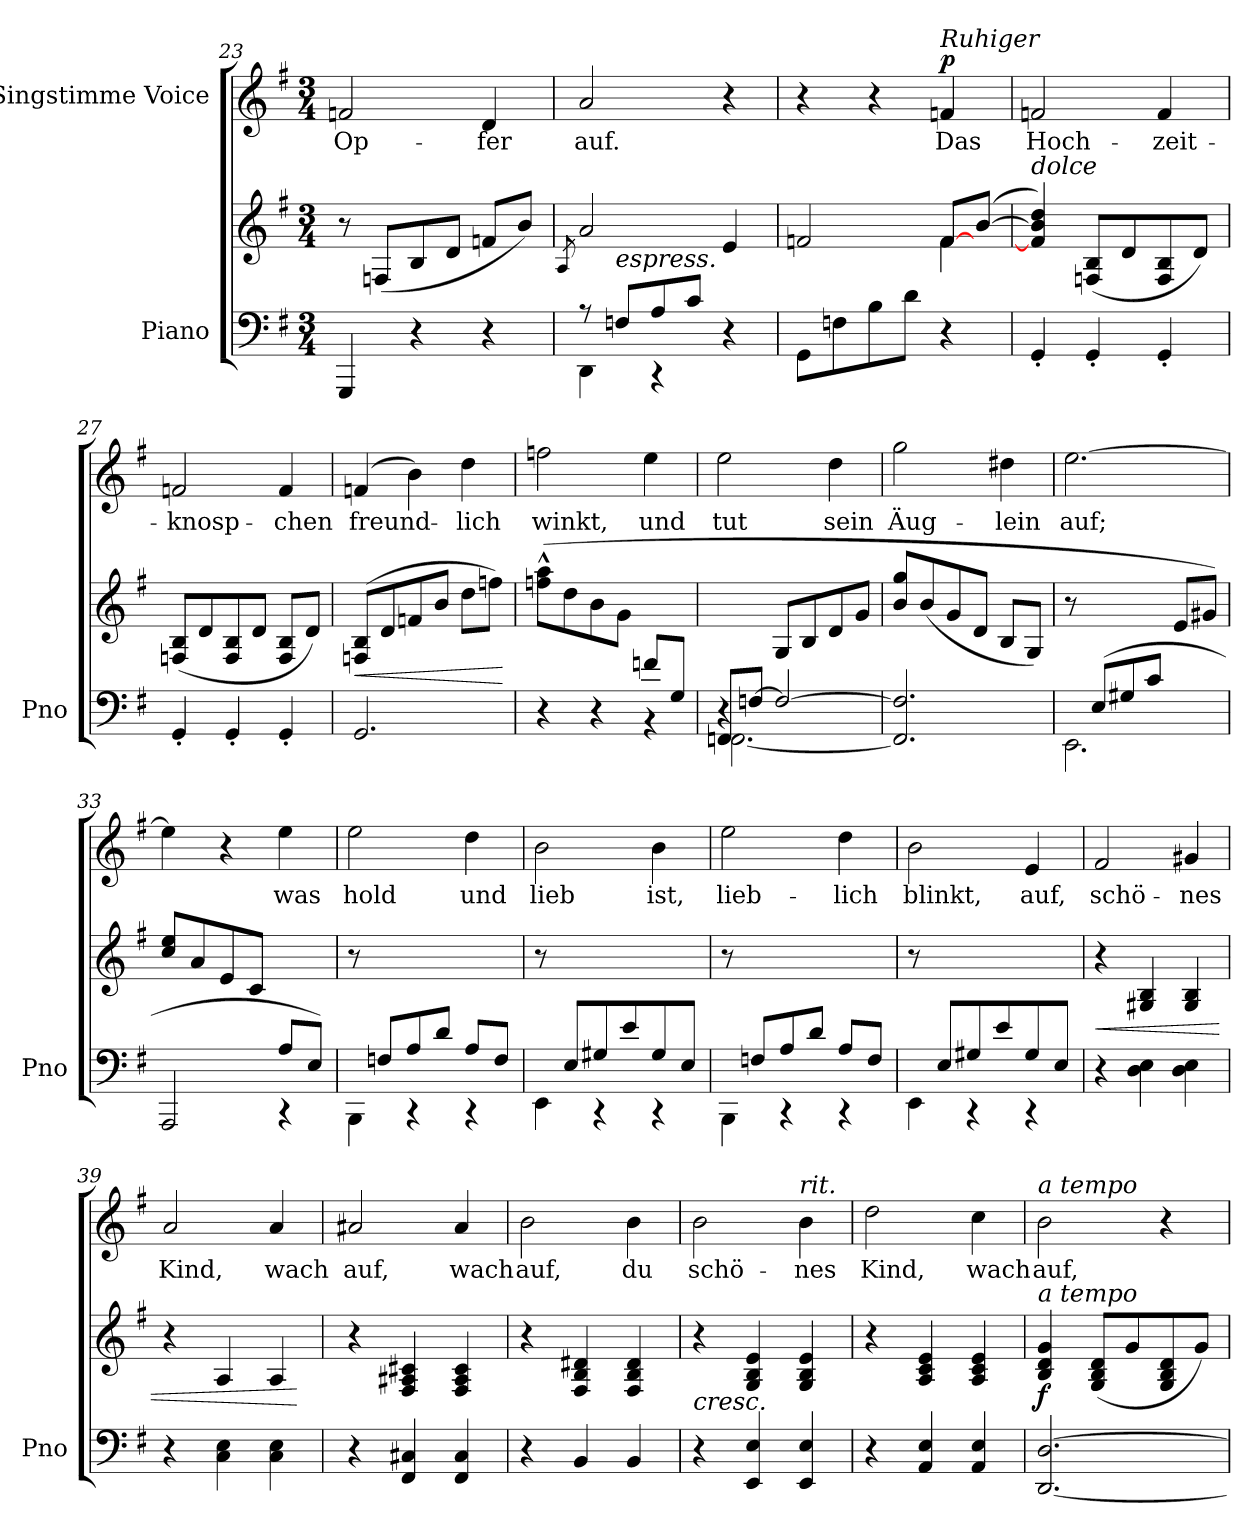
**kern	**kern	**dynam	**kern	**text	**dynam
*part2	*part2	*part2	*part1	*part1	*part1
*staff3	*staff2	*staff2/3	*staff1	*staff1	*staff1
*I"Piano	*	*	*I"Singstimme Voice	*	*
*I'Pno	*	*	*	*	*
*clefF4	*clefG2	*	*clefG2	*	*
*k[f#]	*k[f#]	*	*k[f#]	*	*
*M3/4	*M3/4	*	*M3/4	*	*
=23	=23	=23	=23	=23	=23
4GGG/	8r	.	2fn/	Op-	.
.	(8Fn/L	.	.	.	.
4r	8B/	.	.	.	.
.	8d/J	.	.	.	.
4r	8fn/L	.	4d/	-fer	.
.	8b/J)	.	.	.	.
=24	=24	=24	=24	=24	=24
.	8qA/	.	.	.	.
*^	*	*	*	*	*
8r	4DD\	2a/	.	2a/	auf.	.
!LO:TX:i:t=espress.	!	!	!	!	!	!
8Fn/L	.	.	.	.	.	.
8A/	4r	.	.	.	.	.
8c/J	.	.	.	.	.	.
4r	4ryy	4e/	.	4r	.	.
*v	*v	*	*	*	*	*
=25	=25	=25	=25	=25	=25
*	*^	*	*	*	*
8GG\L	2fn/	2ryy	.	4r	.	.
8Fn\	.	.	.	.	.	.
8B\	.	.	.	4r	.	.
8d\J	.	.	.	.	.	.
!	!	!	!	!LO:TX:i:t=Ruhiger	!	!
!	!	!	!	!	!	!LO:DY:a
4r	[<8f/L	4f\	.	4fn/	Das	p
.	(>[<8b/J	.	.	.	.	.
*	*v	*v	*	*	*	*
=26	=26	=26	=26	=26	=26
!	!LO:TX:i:t=dolce	!	!	!	!
4GG'/	4f/] 4b/] 4dd/)	.	2fn/	Hoch-	.
4GG'/	(8Fn/ 8B/L	.	.	.	.
.	8d/	.	.	.	.
4GG'/	8F/ 8B/	.	4f/	-zeit-	.
.	8d/J)	.	.	.	.
=27	=27	=27	=27	=27	=27
4GG'/	(8Fn/ 8B/L	.	2fn/	-knosp-	.
.	8d/	.	.	.	.
4GG'/	8F/ 8B/	.	.	.	.
.	8d/J	.	.	.	.
4GG'/	8F/ 8B/L	.	4f/	-chen	.
.	8d/J)	.	.	.	.
=28	=28	=28	=28	=28	=28
!	!	!LO:HP:b	!	!	!
2.GG/	(8Fn/ 8B/L	<	(4fn/	freund-	.
.	8d/	.	.	.	.
.	8fn/	.	4b\)	.	.
.	8b/J	.	.	.	.
.	8dd\L	.	4dd\	-lich	.
.	8ffn\J)	.	.	.	.
.	.	[	.	.	.
=29	=29	=29	=29	=29	=29
*^	*	*	*	*	*
2ryy	4r	(>8ffn\^^ 8aa\^^L	.	2ffn\	winkt,	.
.	.	8dd\	.	.	.	.
.	4r	8b\	.	.	.	.
.	.	8g\J	.	.	.	.
8fn/L	4r	4ryy	.	4ee\	und	.
8G/J)	.	.	.	.	.	.
=30	=30	=30	=30	=30	=30	=30
*	*^	*	*	*	*	*
8FFn/L	[2.FF\	4r	4ryy	.	2ee\	tut	.
[<8Fn/J	.	.	.	.	.	.	.
2ryy	.	2F/_	8G/L	.	.	.	.
.	.	.	8B/	.	.	.	.
.	.	.	8d/	.	4dd\	sein	.
.	.	.	8g/J	.	.	.	.
*v	*v	*v	*	*	*	*	*
=31	=31	=31	=31	=31	=31
2.FFn/] 2.Fn/]	8b/ 8gg/L	.	2gg\	Äug-	.
.	(8b/	.	.	.	.
.	8g/	.	.	.	.
.	8d/J	.	.	.	.
.	8B/L	.	4dd#X\	-lein	.
.	8G/J)	.	.	.	.
=32	=32	=32	=32	=32	=32
*^	*	*	*	*	*
8ryy	2.EE\	8r	.	[2.ee\	auf;	.
(>8E/L	.	4.ryy	.	.	.	.
8G#X/	.	.	.	.	.	.
8c/J	.	.	.	.	.	.
4ryy	.	8e/L	.	.	.	.
.	.	8g#X/J)	.	.	.	.
=33	=33	=33	=33	=33	=33	=33
2ryy	2AAA/	(>8cc/ 8ee/L	.	4ee\]	.	.
.	.	8a/	.	.	.	.
.	.	8e/	.	4r	.	.
.	.	8c/J	.	.	.	.
8A/L	4r	4ryy	.	4ee\	was	.
8E/J)	.	.	.	.	.	.
=34	=34	=34	=34	=34	=34	=34
8ryy	4BBB\	8r	.	2ee\	hold	.
8Fn/L	.	2ryy	.	.	.	.
8A/	4r	.	.	.	.	.
8d/J	.	.	.	.	.	.
8A/L	4r	.	.	4dd\	und	.
8F/J	.	8ryy	.	.	.	.
=35	=35	=35	=35	=35	=35	=35
8ryy	4EE\	8r	.	2b\	lieb	.
8E/L	.	2ryy	.	.	.	.
8G#X/	4r	.	.	.	.	.
8e/	.	.	.	.	.	.
8G#/	4r	.	.	4b\	ist,	.
8E/J	.	8ryy	.	.	.	.
=36	=36	=36	=36	=36	=36	=36
8ryy	4BBB\	8r	.	2ee\	lieb-	.
8Fn/L	.	2ryy	.	.	.	.
8A/	4r	.	.	.	.	.
8d/J	.	.	.	.	.	.
8A/L	4r	.	.	4dd\	-lich	.
8F/J	.	8ryy	.	.	.	.
=37	=37	=37	=37	=37	=37	=37
8ryy	4EE\	8r	.	2b\	blinkt,	.
8E/L	.	2ryy	.	.	.	.
8G#X/	4r	.	.	.	.	.
8e/	.	.	.	.	.	.
8G#/	4r	.	.	4e/	auf,	.
8E/J	.	8ryy	.	.	.	.
*v	*v	*	*	*	*	*
=38	=38	=38	=38	=38	=38
!	!	!LO:HP:b	!	!	!
4r	4r	<	2f#/	schö-	.
4D\ 4E\	4G#X/ 4B/	.	.	.	.
4D\ 4E\	4G#/ 4B/	.	4g#X/	-nes	.
=39	=39	=39	=39	=39	=39
4r	4r	.	2a/	Kind,	.
4C\ 4E\	4A/	.	.	.	.
4C\ 4E\	4A/	.	4a/	wach	.
.	.	[	.	.	.
=40	=40	=40	=40	=40	=40
4r	4r	.	2a#X/	auf,	.
4FF#/ 4C#X/	4F#/ 4A#X/ 4c#X/	.	.	.	.
4FF#/ 4C#/	4F#/ 4A#/ 4c#/	.	4a#/	wach	.
=41	=41	=41	=41	=41	=41
4r	4r	.	2b\	auf,	.
4BB/	4F#/ 4B/ 4d#X/	.	.	.	.
4BB/	4F#/ 4B/ 4d#/	.	4b\	du	.
=42	=42	=42	=42	=42	=42
!	!LO:TX:b:i:t=cresc.	!	!	!	!
4r	4r	.	2b\	schö-	.
4EE/ 4E/	4G/ 4B/ 4e/	.	.	.	.
!	!	!	!LO:TX:i:t=rit.	!	!
4EE/ 4E/	4G/ 4B/ 4e/	.	4b\	-nes	.
=43	=43	=43	=43	=43	=43
4r	4r	.	2dd\	Kind,	.
4AA/ 4E/	4A/ 4c/ 4e/	.	.	.	.
4AA/ 4E/	4A/ 4c/ 4e/	.	4cc\	wach	.
=44	=44	=44	=44	=44	=44
!	!	!	!LO:TX:i:t=a tempo	!	!
!	!LO:TX:i:t=a tempo	!	!	!	!
!	!	!LO:DY:b	!	!	!
[2.DD/ [2.D/	4B/ 4d/ 4g/	f	2b\	auf,	.
.	(8G/ 8B/ 8d/L	.	.	.	.
.	8g/	.	.	.	.
.	8G/ 8B/ 8d/	.	4r	.	.
.	8g/J)	.	.	.	.
=	=	=	=	=	=
*-	*-	*-	*-	*-	*-
